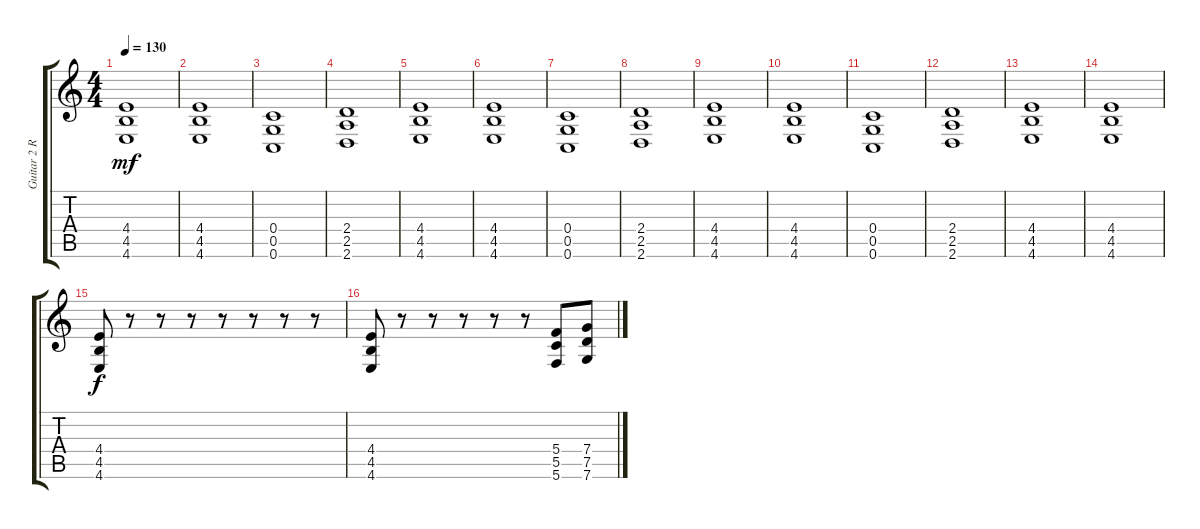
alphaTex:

\track ("Guitar 2 Right" "Guitar 2 R") {instrument distortionguitar}
\staff {score tabs}
\tuning (D4 A3 F3 C3 G2 C2) {hide}
\ts (4 4)
\tempo 130
\clef g2
\ks c
(4.4 4.5 4.6).1{dy mf} |
(4.4 4.5 4.6).1 |
(0.4 0.5 0.6).1{instrument distortionguitar} |
(2.4 2.5 2.6).1 |
(4.4 4.5 4.6).1 |
(4.4 4.5 4.6).1 |
(0.4 0.5 0.6).1{instrument distortionguitar} |
(2.4 2.5 2.6).1 |
(4.4 4.5 4.6).1 |
(4.4 4.5 4.6).1 |
(0.4 0.5 0.6).1{instrument distortionguitar} |
(2.4 2.5 2.6).1 |
(4.4 4.5 4.6).1 |
(4.4 4.5 4.6).1 |
(4.4 4.5 4.6).8{dy f} r.8 r.8 r.8 r.8 r.8 r.8 r.8 |
(4.4 4.5 4.6).8 r.8 r.8 r.8 r.8 r.8 (5.4 5.5 5.6).8 (7.4 7.5 7.6).8
